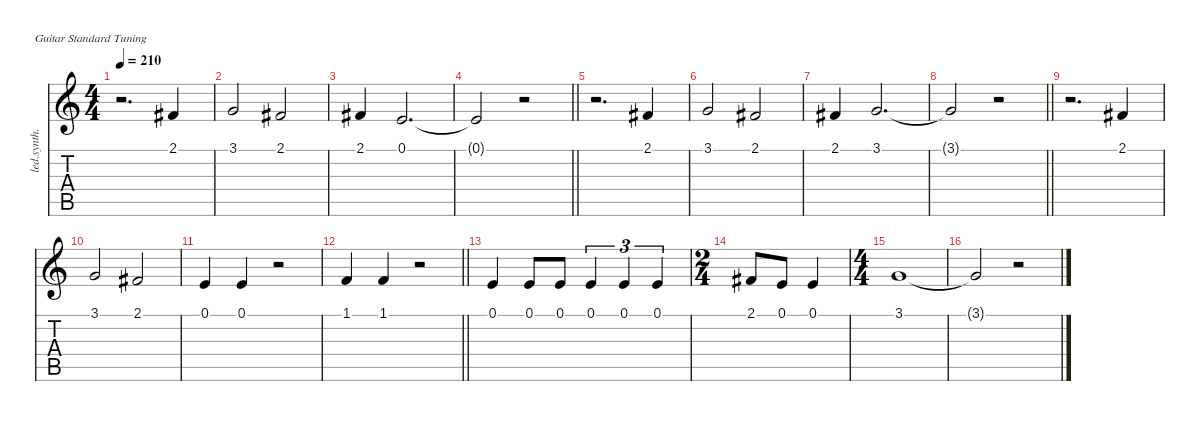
\defaultSystemsLayout 4
\hideDynamics
\bracketExtendMode nobrackets
\otherSystemsTrackNameOrientation horizontal
\track ("James Hetfield Voice" "led.synth.") {instrument lead6voice}
\staff {score tabs}
\tuning (E4 B3 G3 D3 A2 E2)
\ts (4 4)
\tempo 210
\clef g2
\ks c
r.2{d dy f} 2.1{acc #}.4{dy fff} |
3.1.2 2.1{acc #}.2 |
2.1{acc #}.4 0.1.2{d} |
\barLineRight lightlight
0.1{t}.2{dy f} r.2 |
r.2{d} 2.1{acc #}.4{dy fff} |
3.1.2 2.1{acc #}.2 |
2.1{acc #}.4 3.1.2{d} |
\barLineRight lightlight
3.1{t}.2{dy f} r.2 |
r.2{d} 2.1{acc #}.4{dy fff} |
3.1.2 2.1{acc #}.2 |
0.1.4 0.1.4 r.2 |
\barLineRight lightlight
1.1.4 1.1.4 r.2 |
0.1.4 0.1.8 0.1.8 0.1.4{tu (3 2)} 0.1.4{tu (3 2)} 0.1.4{tu (3 2)} |
\ts (2 4)
\beaming (8 2 2 2 2)
2.1{acc #}.8 0.1.8 0.1.4 |
\ts (4 4)
\beaming (8 2 2 2 2)
3.1.1 |
3.1{t}.2{dy f} r.2
